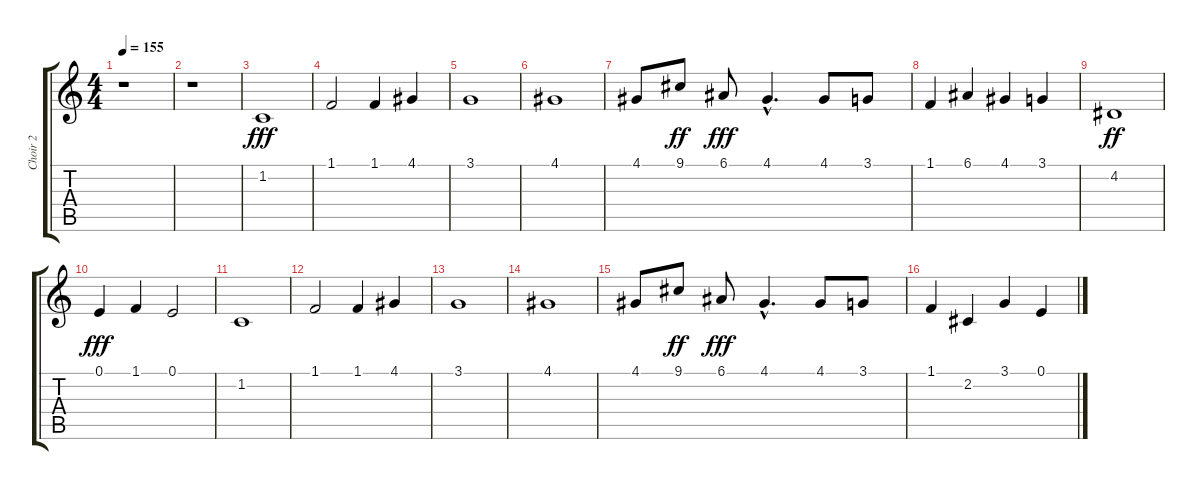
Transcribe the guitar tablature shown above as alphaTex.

\track ("Choir 2" "Choir 2") {instrument choiraahs}
\staff {score tabs}
\tuning (E4 B3 G3 D3 A2 E2) {hide}
\ts (4 4)
\tempo 155
\clef g2
\ks c
r.1{dy f} |
r.1 |
1.2.1{dy fff} |
1.1.2 1.1.4 4.1.4 |
3.1.1 |
4.1.1 |
4.1.8 9.1.8{dy ff} 6.1.8{dy fff} 4.1{hac}.4{d} 4.1.8 3.1.8 |
1.1.4 6.1.4 4.1.4 3.1.4 |
4.2.1{dy ff} |
0.1.4{dy fff} 1.1.4 0.1.2 |
1.2.1 |
1.1.2 1.1.4 4.1.4 |
3.1.1 |
4.1.1 |
4.1.8 9.1.8{dy ff} 6.1.8{dy fff} 4.1{hac}.4{d} 4.1.8 3.1.8 |
1.1.4 2.2.4 3.1.4 0.1.4
